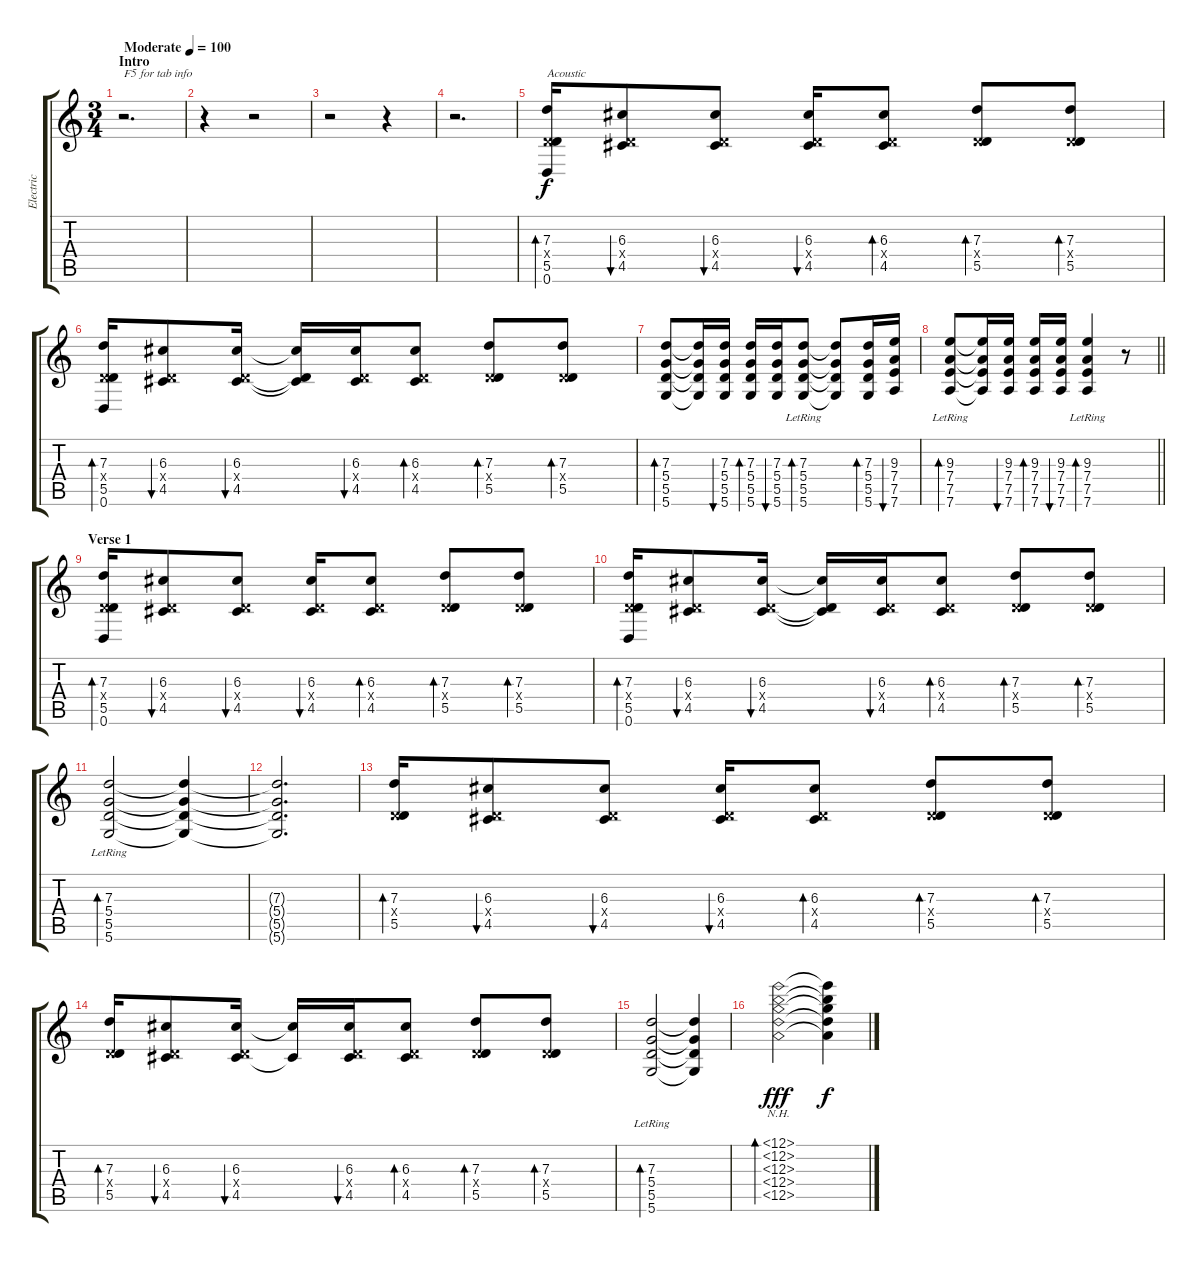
\track ("Electric" "Electric") {instrument distortionguitar}
\staff {score tabs}
\tuning (E4 B3 G3 D3 A2 D2) {hide}
\ts (3 4)
\section ("" "Intro")
\tempo (100 "Moderate")
\clef g2
\ks c
r.2{d txt "F5 for tab info" dy f instrument distortionguitar} |
r.4 r.2 |
r.2 r.4 |
r.2{d} |
(7.3 0.4{x} 5.5 0.6).16{bd 60 txt "Acoustic" volume 10 balance 6 instrument acousticguitarsteel} (6.3 0.4{x} 4.5).8{bu 60} (6.3 0.4{x} 4.5).8{bu 60} (6.3 0.4{x} 4.5).16{bu 60} (6.3 0.4{x} 4.5).8{bd 60} (7.3 0.4{x} 5.5).8{bd 60} (7.3 0.4{x} 5.5).8{bd 60} |
(7.3 0.4{x} 5.5 0.6).16{bd 60} (6.3 0.4{x} 4.5).8{bu 60} (6.3 0.4{x} 4.5).16{bu 60} (6.3{t} 0.4{t} 4.5{t}).16 (6.3 0.4{x} 4.5).16{bu 60} (6.3 0.4{x} 4.5).8{bd 60} (7.3 0.4{x} 5.5).8{bd 60} (7.3 0.4{x} 5.5).8{bd 60} |
(7.3 5.4 5.5 5.6).8{bd 60} (7.3{t} 5.4{t} 5.5{t} 5.6{t}).16 (7.3 5.4 5.5 5.6).16{bu 60} (7.3 5.4 5.5 5.6).16{bd 60} (7.3 5.4 5.5 5.6).16{bu 60} (7.3 5.4 5.5 5.6{lr}).8{bd 60} (7.3{t} 5.4{t} 5.5{t} 5.6{t}).8 (7.3 5.4 5.5 5.6).16{bd 60} (9.3 7.4 7.5 7.6).16{bu 60} |
\barLineRight lightlight
(9.3 7.4 7.5 7.6{lr}).8{bd 60} (9.3{t} 7.4{t} 7.5{t} 7.6{t}).16 (9.3 7.4 7.5 7.6).16{bu 60} (9.3 7.4 7.5 7.6).16{bd 60} (9.3 7.4 7.5 7.6).16{bu 60} (9.3 7.4 7.5 7.6{lr}).4{bd 60} r.8 |
\section ("" "Verse 1")
(7.3 0.4{x} 5.5 0.6).16{bd 60} (6.3 0.4{x} 4.5).8{bu 60} (6.3 0.4{x} 4.5).8{bu 60} (6.3 0.4{x} 4.5).16{bu 60} (6.3 0.4{x} 4.5).8{bd 60} (7.3 0.4{x} 5.5).8{bd 60} (7.3 0.4{x} 5.5).8{bd 60} |
(7.3 0.4{x} 5.5 0.6).16{bd 60} (6.3 0.4{x} 4.5).8{bu 60} (6.3 0.4{x} 4.5).16{bu 60} (6.3{t} 0.4{t} 4.5{t}).16 (6.3 0.4{x} 4.5).16{bu 60} (6.3 0.4{x} 4.5).8{bd 60} (7.3 0.4{x} 5.5).8{bd 60} (7.3 0.4{x} 5.5).8{bd 60} |
(7.3 5.4 5.5 5.6{lr}).2{bd 120} (7.3{t} 5.4{t} 5.5{t} 5.6{t}).4 |
(7.3{t} 5.4{t} 5.5{t} 5.6{t}).2{d} |
(7.3 0.4{x} 5.5).16{bd 60} (6.3 0.4{x} 4.5).8{bu 60} (6.3 0.4{x} 4.5).8{bu 60} (6.3 0.4{x} 4.5).16{bu 60} (6.3 0.4{x} 4.5).8{bd 60} (7.3 0.4{x} 5.5).8{bd 60} (7.3 0.4{x} 5.5).8{bd 60} |
(7.3 0.4{x} 5.5).16{bd 60} (6.3 0.4{x} 4.5).8{bu 60} (6.3 0.4{x} 4.5).16{bu 60} (6.3{t} 4.5{t}).16 (6.3 0.4{x} 4.5).16{bu 60} (6.3 0.4{x} 4.5).8{bd 60} (7.3 0.4{x} 5.5).8{bd 60} (7.3 0.4{x} 5.5).8{bd 60} |
(7.3{lr} 5.4{lr} 5.5{lr} 5.6{lr}).2{bd 120} (7.3{t} 5.4{t} 5.5{t} 5.6{t}).4 |
(12.1{nh} 12.2{nh} 12.3{nh} 12.4{nh} 12.5{nh}).2{bd 60 dy fff} (12.1{t} 12.2{t} 12.3{t} 12.4{t} 12.5{t}).4{dy f}
